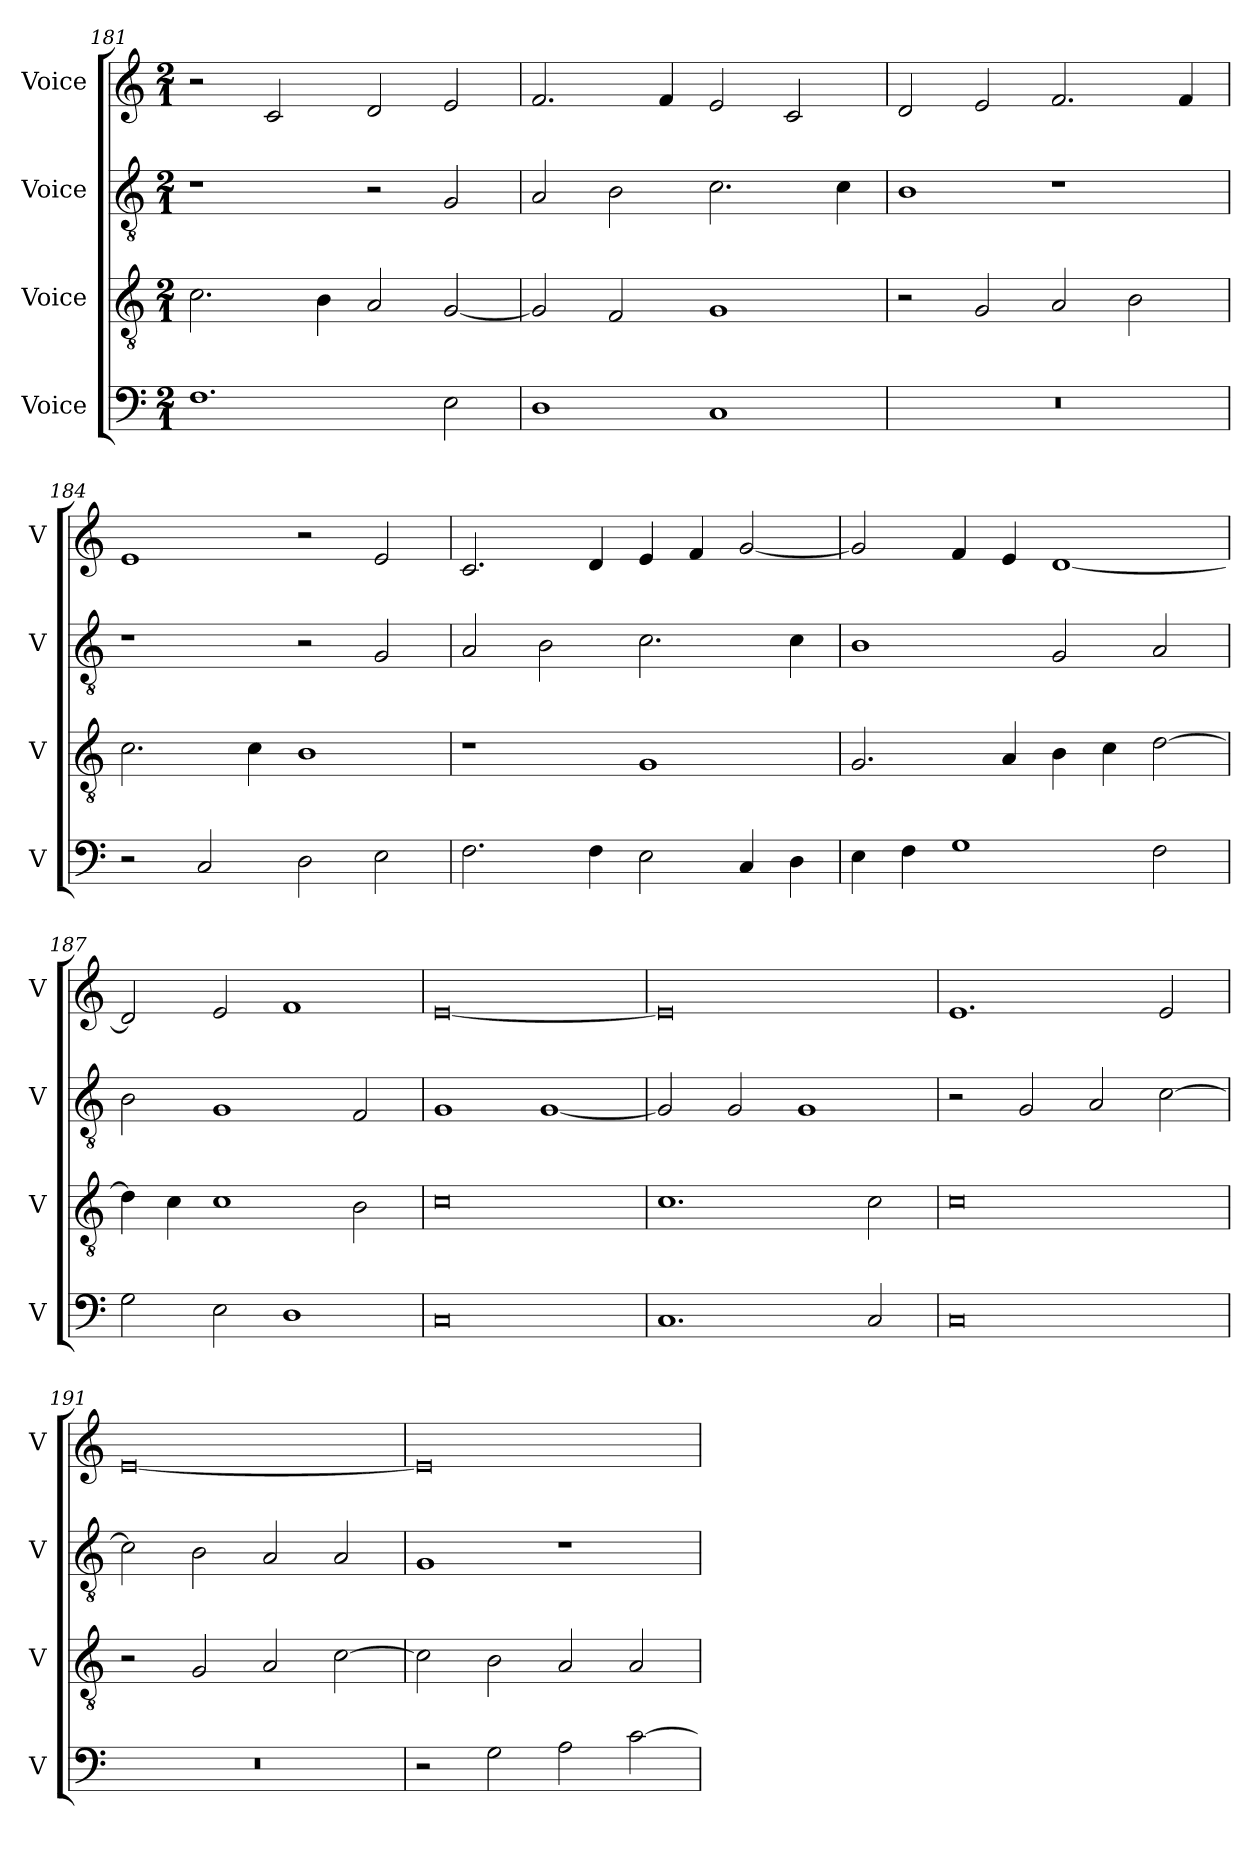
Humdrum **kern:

**kern	**kern	**kern	**kern
*part4	*part3	*part2	*part1
*staff4	*staff3	*staff2	*staff1
*I"Voice	*I"Voice	*I"Voice	*I"Voice
*I'V	*I'V	*I'V	*I'V
*clefF4	*clefGv2	*clefGv2	*clefG2
*k[]	*k[]	*k[]	*k[]
*M2/1	*M2/1	*M2/1	*M2/1
=181	=181	=181	=181
1.F	2.c\	1r	2r
.	.	.	2c/
.	4B\	.	.
.	2A/	2r	2d/
2E\	[2G/	2G/	2e/
=182	=182	=182	=182
1D	2G/]	2A/	2.f/
.	2F/	2B\	.
.	.	.	4f/
1C	1G	2.c\	2e/
.	.	.	2c/
.	.	4c\	.
!!LO:LB:g=z
=183	=183	=183	=183
0r	2r	1B	2d/
.	2G/	.	2e/
.	2A/	1r	2.f/
.	2B\	.	.
.	.	.	4f/
=184	=184	=184	=184
2r	2.c\	1r	1e
2C/	.	.	.
.	4c\	.	.
2D\	1B	2r	2r
2E\	.	2G/	2e/
=185	=185	=185	=185
2.F\	1r	2A/	2.c/
.	.	2B\	.
4F\	.	.	4d/
2E\	1G	2.c\	4e/
.	.	.	4f/
4C/	.	.	[2g/
4D\	.	4c\	.
!!LO:LB:g=z
=186	=186	=186	=186
4E\	2.G/	1B	2g/]
4F\	.	.	.
1G	.	.	4f/
.	4A/	.	4e/
.	4B\	2G/	[1d
.	4c\	.	.
2F\	[2d\	2A/	.
=187	=187	=187	=187
2G\	4d\]	2B\	2d/]
.	4c\	.	.
2E\	1c	1G	2e/
1D	.	.	1f
.	2B\	2F/	.
=188	=188	=188	=188
0C	0c	1G	[0e
.	.	[1G	.
=189	=189	=189	=189
1.C	1.c	2G/]	0e]
.	.	2G/	.
.	.	1G	.
2C/	2c\	.	.
!!LO:LB:g=z
=190	=190	=190	=190
0C	0c	2r	1.e
.	.	2G/	.
.	.	2A/	.
.	.	[2c\	2e/
=191	=191	=191	=191
0r	2r	2c\]	[0e
.	2G/	2B\	.
.	2A/	2A/	.
.	[2c\	2A/	.
=192	=192	=192	=192
2r	2c\]	1G	0e]
2G\	2B\	.	.
2A\	2A/	1r	.
[2c\	2A/	.	.
=	=	=	=
*-	*-	*-	*-
